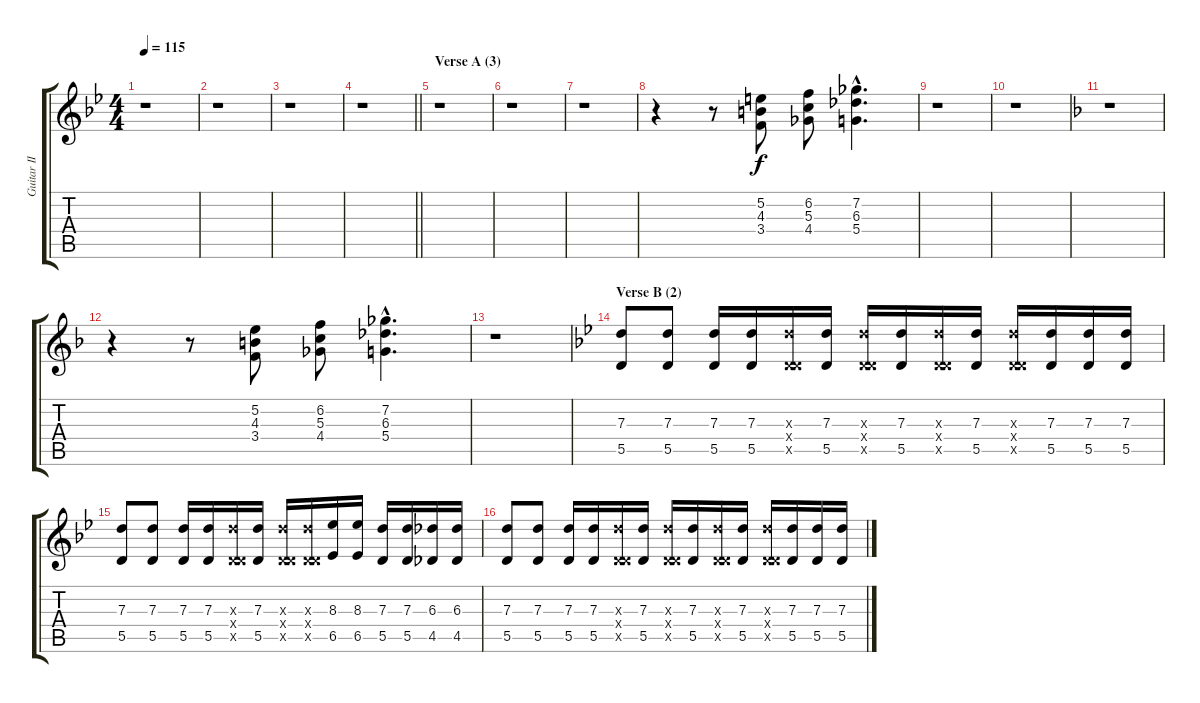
\track ("Guitar II (Aiji)" "Guitar II ") {instrument distortionguitar}
\staff {score tabs}
\tuning (E4 B3 G3 D3 A2 E2) {hide}
\ts (4 4)
\tempo 115
\clef g2
\ks bb
r.1{dy f} |
r.1 |
r.1 |
\barLineRight lightlight
r.1 |
\section ("" "Verse A (3)")
r.1 |
r.1 |
r.1 |
r.4 r.8 (5.2 4.3 3.4).8 (6.2 5.3 4.4).8 (7.2{hac} 6.3{hac} 5.4{hac}).4{d} |
r.1 |
r.1 |
\ks f
r.1 |
r.4 r.8 (5.2 4.3 3.4).8 (6.2 5.3 4.4).8 (7.2{hac} 6.3{hac} 5.4{hac}).4{d} |
r.1 |
\section ("" "Verse B (2)")
\ks bb
(7.3 5.5).8 (7.3 5.5).8 (7.3 5.5).16 (7.3 5.5).16 (7.3{x} 0.4{x} 5.5{x}).16 (7.3 5.5).16 (7.3{x} 0.4{x} 5.5{x}).16 (7.3 5.5).16 (7.3{x} 0.4{x} 5.5{x}).16 (7.3 5.5).16 (7.3{x} 0.4{x} 5.5{x}).16 (7.3 5.5).16 (7.3 5.5).16 (7.3 5.5).16 |
(7.3 5.5).8 (7.3 5.5).8 (7.3 5.5).16 (7.3 5.5).16 (7.3{x} 0.4{x} 5.5{x}).16 (7.3 5.5).16 (7.3{x} 0.4{x} 5.5{x}).16 (7.3{x} 0.4{x} 5.5{x}).16 (8.3 6.5).16 (8.3 6.5).16 (7.3 5.5).16 (7.3 5.5).16 (6.3 4.5).16 (6.3 4.5).16 |
(7.3 5.5).8 (7.3 5.5).8 (7.3 5.5).16 (7.3 5.5).16 (7.3{x} 0.4{x} 5.5{x}).16 (7.3 5.5).16 (7.3{x} 0.4{x} 5.5{x}).16 (7.3 5.5).16 (7.3{x} 0.4{x} 5.5{x}).16 (7.3 5.5).16 (7.3{x} 0.4{x} 5.5{x}).16 (7.3 5.5).16 (7.3 5.5).16 (7.3 5.5).16
